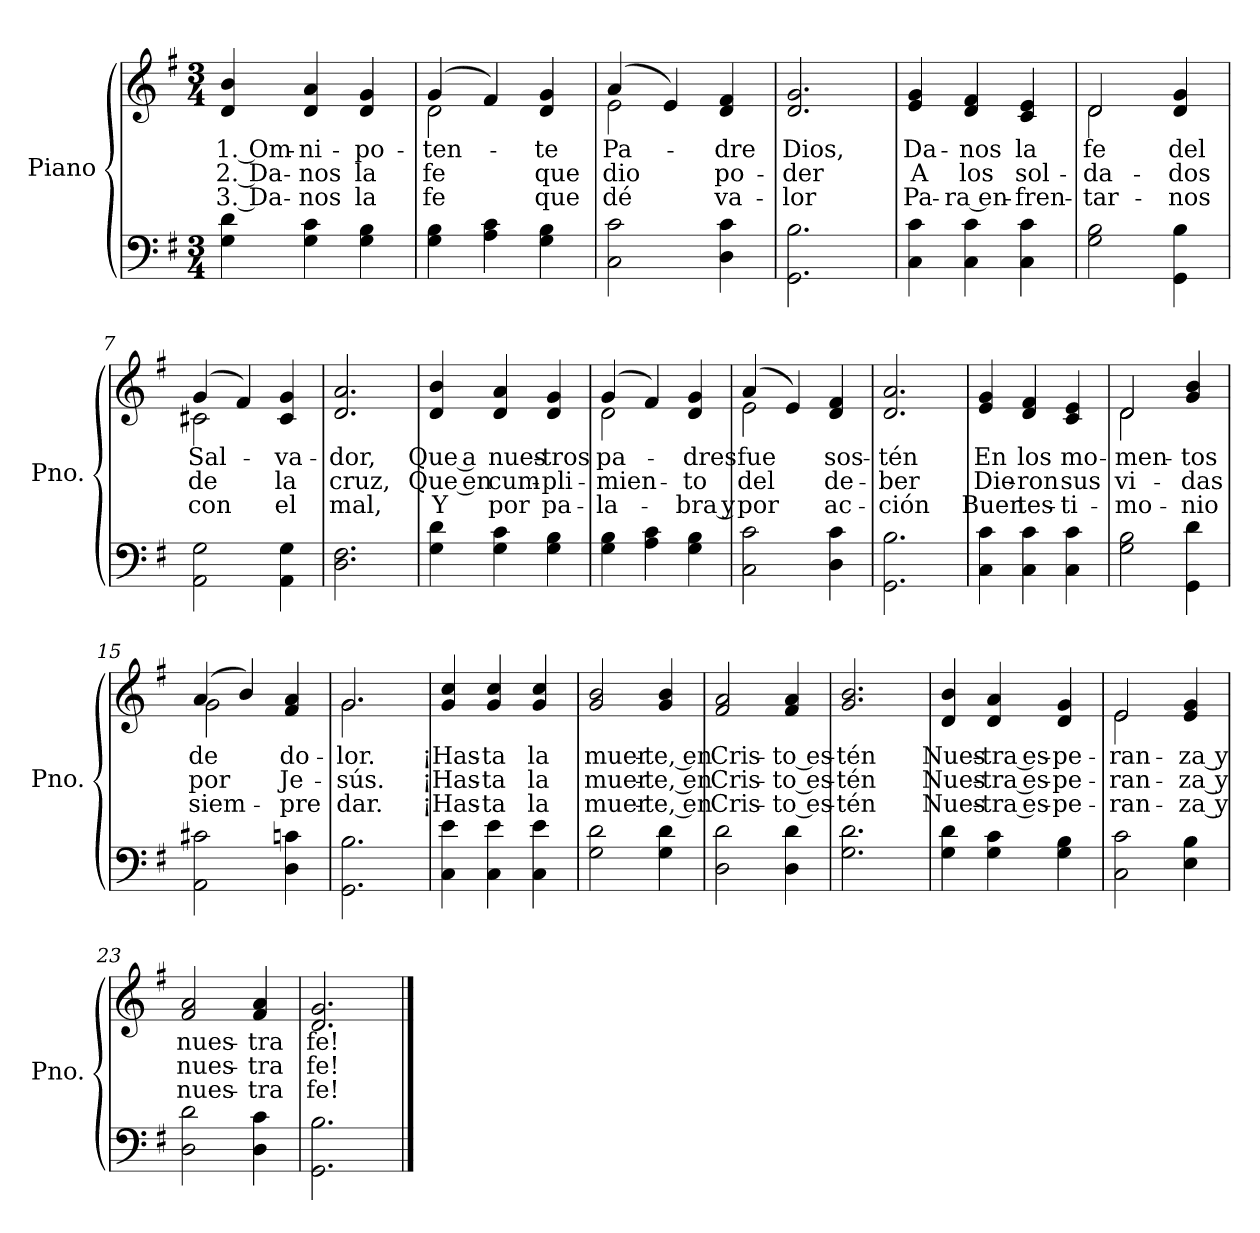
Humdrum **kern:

**kern	**kern	**text	**text	**text
*part1	*part1	*part1	*part1	*part1
*staff2	*staff1	*staff1	*staff1	*staff1
*I"Piano	*	*	*	*
*I'Pno.	*	*	*	*
*clefF4	*clefG2	*	*	*
*k[f#]	*k[f#]	*	*	*
*M3/4	*M3/4	*	*	*
=1	=1	=1	=1	=1
!	!	!LO:LY:b	!LO:LY:b	!LO:LY:b
4G\ 4d\	4d/ 4b/	1. Om-	2. Da-	3. Da-
!	!	!LO:LY:b	!LO:LY:b	!LO:LY:b
4G\ 4c\	4d/ 4a/	-ni-	-nos	-nos
!	!	!LO:LY:b	!LO:LY:b	!LO:LY:b
4G\ 4B\	4d/ 4g/	-po-	la	la
=2	=2	=2	=2	=2
!	!	!LO:LY:b	!LO:LY:b	!LO:LY:b
*	*^	*	*	*
4G\ 4B\	(>4g/	2d\	-ten-	fe	fe
4A\ 4c\	4f#/)	.	.	.	.
!	!	!	!LO:LY:b	!LO:LY:b	!LO:LY:b
4G\ 4B\	4d/ 4g/	4ryy	-te	que	que
=3	=3	=3	=3	=3	=3
!	!	!	!LO:LY:b	!LO:LY:b	!LO:LY:b
2C\ 2c\	(>4a/	2e\	Pa-	dio	dé
.	4e/)	.	.	.	.
!	!	!	!LO:LY:b	!LO:LY:b	!LO:LY:b
4D\ 4c\	4d/ 4f#/	4ryy	-dre	po-	va-
=4	=4	=4	=4	=4	=4
!	!	!	!LO:LY:b	!LO:LY:b	!LO:LY:b
*	*v	*v	*	*	*
2.GG\ 2.B\	2.d/ 2.g/	Dios,	-der	-lor
=5	=5	=5	=5	=5
!	!	!LO:LY:b	!LO:LY:b	!LO:LY:b
4C\ 4c\	4e/ 4g/	Da-	A	Pa-
!	!	!LO:LY:b	!LO:LY:b	!LO:LY:b
4C\ 4c\	4d/ 4f#/	-nos	los	-ra en-
!	!	!LO:LY:b	!LO:LY:b	!LO:LY:b
4C\ 4c\	4c/ 4e/	la	sol-	-fren-
=6	=6	=6	=6	=6
!	!	!LO:LY:b	!LO:LY:b	!LO:LY:b
*	*^	*	*	*
2G\ 2B\	2d/	2d\	fe	-da-	-tar-
!	!	!	!LO:LY:b	!LO:LY:b	!LO:LY:b
4GG\ 4B\	4d/ 4g/	4ryy	del	-dos	-nos
!!LO:LB:g=z	!!
=7	=7	=7	=7	=7	=7
!	!	!	!LO:LY:b	!LO:LY:b	!LO:LY:b
2AA\ 2G\	(>4g/	2c#X\	Sal-	de	con
.	4f#/)	.	.	.	.
!	!	!	!LO:LY:b	!LO:LY:b	!LO:LY:b
4AA\ 4G\	4c#/ 4g/	4ryy	-va-	la	el
=8	=8	=8	=8	=8	=8
!	!	!	!LO:LY:b	!LO:LY:b	!LO:LY:b
*	*v	*v	*	*	*
2.D\ 2.F#\	2.d/ 2.a/	-dor,	cruz,	mal,
=9	=9	=9	=9	=9
!	!	!LO:LY:b	!LO:LY:b	!LO:LY:b
4G\ 4d\	4d/ 4b/	Que a	Que en	Y
!	!	!LO:LY:b	!LO:LY:b	!LO:LY:b
4G\ 4c\	4d/ 4a/	nues-	cum-	por
!	!	!LO:LY:b	!LO:LY:b	!LO:LY:b
4G\ 4B\	4d/ 4g/	-tros	-pli-	pa-
=10	=10	=10	=10	=10
!	!	!LO:LY:b	!LO:LY:b	!LO:LY:b
*	*^	*	*	*
4G\ 4B\	(>4g/	2d\	pa-	-mien-	-la-
4A\ 4c\	4f#/)	.	.	.	.
!	!	!	!LO:LY:b	!LO:LY:b	!LO:LY:b
4G\ 4B\	4d/ 4g/	4ryy	-dres	-to	-bra y
=11	=11	=11	=11	=11	=11
!	!	!	!LO:LY:b	!LO:LY:b	!LO:LY:b
2C\ 2c\	(>4a/	2e\	fue	del	por
.	4e/)	.	.	.	.
!	!	!	!LO:LY:b	!LO:LY:b	!LO:LY:b
4D\ 4c\	4d/ 4f#/	4ryy	sos-	de-	ac-
=12	=12	=12	=12	=12	=12
!	!	!	!LO:LY:b	!LO:LY:b	!LO:LY:b
*	*v	*v	*	*	*
2.GG\ 2.B\	2.d/ 2.a/	-tén	-ber	-ción
!!LO:LB:g=z
=13	=13	=13	=13	=13
!	!	!LO:LY:b	!LO:LY:b	!LO:LY:b
4C\ 4c\	4e/ 4g/	En	Die-	Buen
!	!	!LO:LY:b	!LO:LY:b	!LO:LY:b
4C\ 4c\	4d/ 4f#/	los	-ron	tes-
!	!	!LO:LY:b	!LO:LY:b	!LO:LY:b
4C\ 4c\	4c/ 4e/	mo-	sus	-ti-
=14	=14	=14	=14	=14
!	!	!LO:LY:b	!LO:LY:b	!LO:LY:b
*	*^	*	*	*
2G\ 2B\	2d/	2d\	-men-	vi-	-mo-
!	!	!	!LO:LY:b	!LO:LY:b	!LO:LY:b
4GG\ 4d\	4g/ 4b/	4ryy	-tos	-das	-nio
=15	=15	=15	=15	=15	=15
!	!	!	!LO:LY:b	!LO:LY:b	!LO:LY:b
2AA\ 2c#X\	(>4a/	2g\	de	por	siem-
.	4b/)	.	.	.	.
!	!	!	!LO:LY:b	!LO:LY:b	!LO:LY:b
4D\ 4cn\	4f#/ 4a/	4ryy	do-	Je-	-pre
=16	=16	=16	=16	=16	=16
!	!	!	!LO:LY:b	!LO:LY:b	!LO:LY:b
2.GG\ 2.B\	2.g/	2.g\	-lor.	-sús.	dar.
=17	=17	=17	=17	=17	=17
!	!	!	!LO:LY:b	!LO:LY:b	!LO:LY:b
*	*v	*v	*	*	*
4C\ 4e\	4g/ 4cc/	¡Has-	¡Has-	¡Has-
!	!	!LO:LY:b	!LO:LY:b	!LO:LY:b
4C\ 4e\	4g/ 4cc/	-ta	-ta	-ta
!	!	!LO:LY:b	!LO:LY:b	!LO:LY:b
4C\ 4e\	4g/ 4cc/	la	la	la
=18	=18	=18	=18	=18
!	!	!LO:LY:b	!LO:LY:b	!LO:LY:b
2G\ 2d\	2g/ 2b/	muer-	muer-	muer-
!	!	!LO:LY:b	!LO:LY:b	!LO:LY:b
4G\ 4d\	4g/ 4b/	-te, en	-te, en	-te, en
!!LO:LB:g=z
=19	=19	=19	=19	=19
!	!	!LO:LY:b	!LO:LY:b	!LO:LY:b
2D\ 2d\	2f#/ 2a/	Cris-	Cris-	Cris-
!	!	!LO:LY:b	!LO:LY:b	!LO:LY:b
4D\ 4d\	4f#/ 4a/	-to es-	-to es-	-to es-
=20	=20	=20	=20	=20
!	!	!LO:LY:b	!LO:LY:b	!LO:LY:b
2.G\ 2.d\	2.g/ 2.b/	-tén	-tén	-tén
=21	=21	=21	=21	=21
!	!	!LO:LY:b	!LO:LY:b	!LO:LY:b
4G\ 4d\	4d/ 4b/	Nues-	Nues-	Nues-
!	!	!LO:LY:b	!LO:LY:b	!LO:LY:b
4G\ 4c\	4d/ 4a/	-tra es-	-tra es-	-tra es-
!	!	!LO:LY:b	!LO:LY:b	!LO:LY:b
4G\ 4B\	4d/ 4g/	-pe-	-pe-	-pe-
=22	=22	=22	=22	=22
!	!	!LO:LY:b	!LO:LY:b	!LO:LY:b
*	*^	*	*	*
2C\ 2c\	2e/	2e\	-ran-	-ran-	-ran-
!	!	!	!LO:LY:b	!LO:LY:b	!LO:LY:b
4E\ 4B\	4e/ 4g/	4ryy	-za y	-za y	-za y
=23	=23	=23	=23	=23	=23
!	!	!	!LO:LY:b	!LO:LY:b	!LO:LY:b
*	*v	*v	*	*	*
2D\ 2d\	2f#/ 2a/	nues-	nues-	nues-
!	!	!LO:LY:b	!LO:LY:b	!LO:LY:b
4D\ 4c\	4f#/ 4a/	-tra	-tra	-tra
=24	=24	=24	=24	=24
!	!	!LO:LY:b	!LO:LY:b	!LO:LY:b
2.GG\ 2.B\	2.d/ 2.g/	fe!	fe!	fe!
==	==	==	==	==
*-	*-	*-	*-	*-
